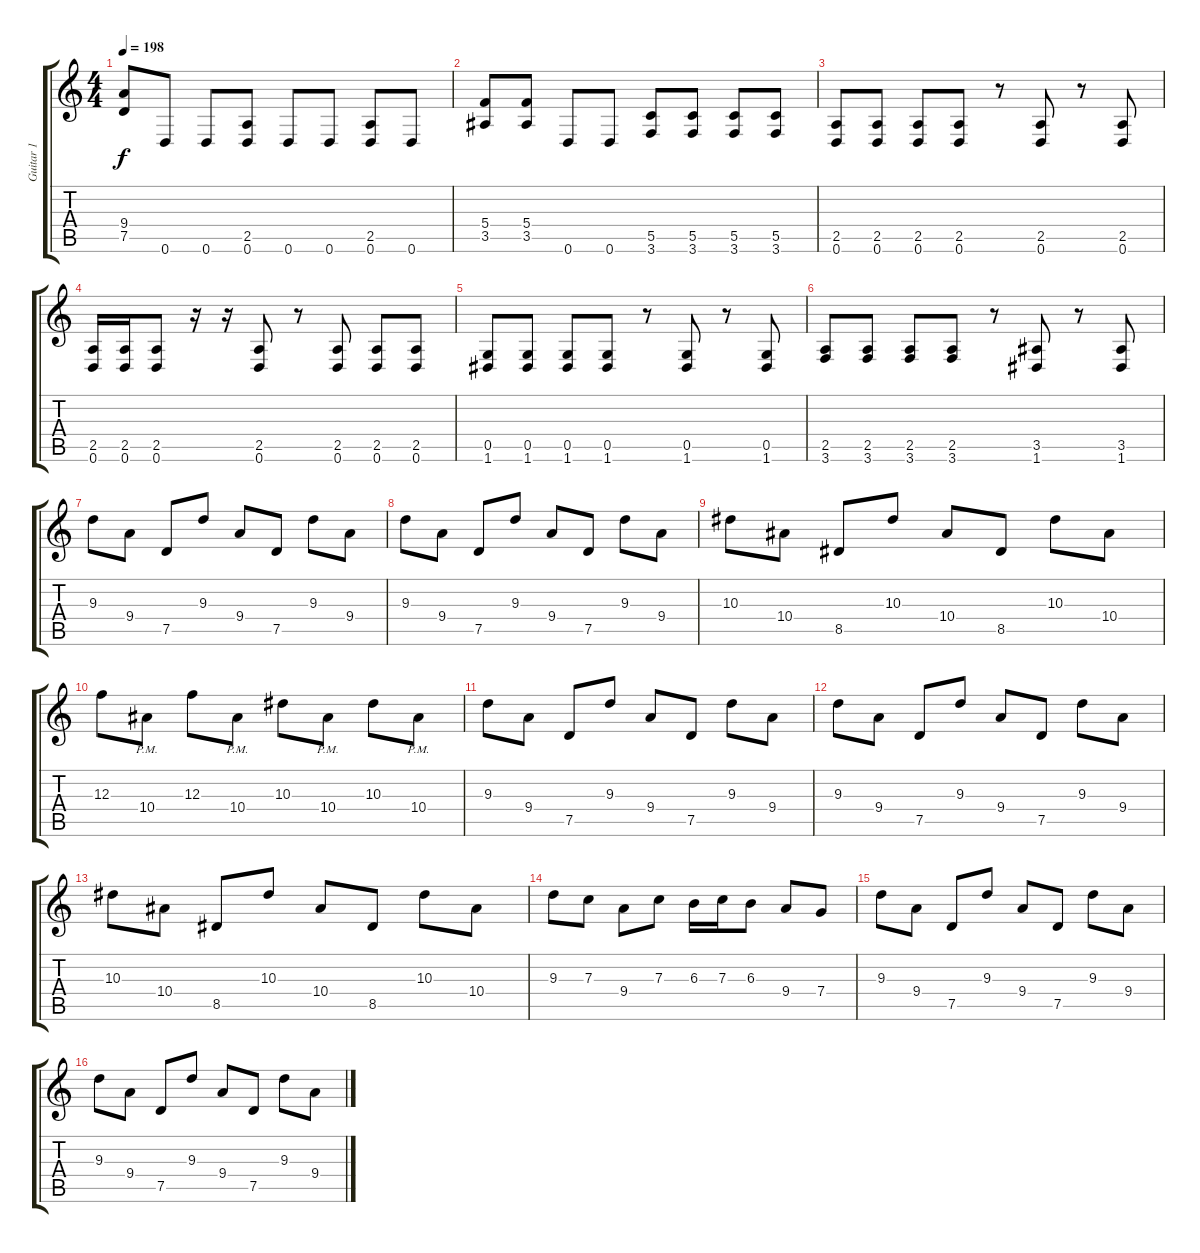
\track ("Guitar 1" "Guitar 1") {instrument distortionguitar}
\staff {score tabs}
\tuning (D4 A3 F3 C3 G2 D2) {hide}
\ts (4 4)
\tempo 198
\clef g2
\ks c
(9.4 7.5).8{dy f} 0.6.8 0.6.8 (2.5 0.6).8 0.6.8 0.6.8 (2.5 0.6).8 0.6.8 |
(5.4 3.5).8 (5.4 3.5).8 0.6.8 0.6.8 (5.5 3.6).8 (5.5 3.6).8 (5.5 3.6).8 (5.5 3.6).8 |
(2.5 0.6).8 (2.5 0.6).8 (2.5 0.6).8 (2.5 0.6).8 r.8 (2.5 0.6).8 r.8 (2.5 0.6).8 |
(2.5 0.6).16 (2.5 0.6).16 (2.5 0.6).8 r.16 r.16 (2.5 0.6).8 r.8 (2.5 0.6).8 (2.5 0.6).8 (2.5 0.6).8 |
(0.5 1.6).8 (0.5 1.6).8 (0.5 1.6).8 (0.5 1.6).8 r.8 (0.5 1.6).8 r.8 (0.5 1.6).8 |
(2.5 3.6).8 (2.5 3.6).8 (2.5 3.6).8 (2.5 3.6).8 r.8 (3.5 1.6).8 r.8 (3.5 1.6).8 |
9.3.8 9.4.8 7.5.8 9.3.8 9.4.8 7.5.8 9.3.8 9.4.8 |
9.3.8 9.4.8 7.5.8 9.3.8 9.4.8 7.5.8 9.3.8 9.4.8 |
10.3.8 10.4.8 8.5.8 10.3.8 10.4.8 8.5.8 10.3.8 10.4.8 |
12.3.8 10.4{pm}.8 12.3.8 10.4{pm}.8 10.3.8 10.4{pm}.8 10.3.8 10.4{pm}.8 |
9.3.8 9.4.8 7.5.8 9.3.8 9.4.8 7.5.8 9.3.8 9.4.8 |
9.3.8 9.4.8 7.5.8 9.3.8 9.4.8 7.5.8 9.3.8 9.4.8 |
10.3.8 10.4.8 8.5.8 10.3.8 10.4.8 8.5.8 10.3.8 10.4.8 |
9.3.8 7.3.8 9.4.8 7.3.8 6.3.16 7.3.16 6.3.8 9.4.8 7.4.8 |
9.3.8 9.4.8 7.5.8 9.3.8 9.4.8 7.5.8 9.3.8 9.4.8 |
9.3.8 9.4.8 7.5.8 9.3.8 9.4.8 7.5.8 9.3.8 9.4.8
